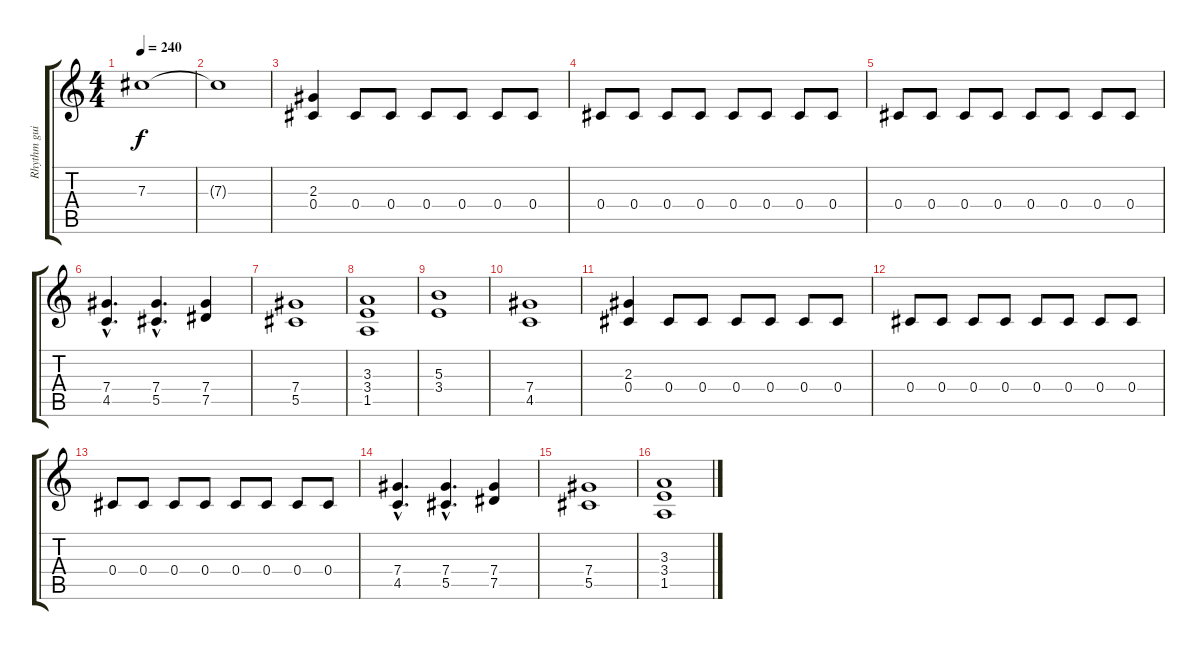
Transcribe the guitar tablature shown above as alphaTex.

\track ("Rhythm guitar" "Rhythm gui") {instrument distortionguitar}
\staff {score tabs}
\tuning (Eb4 Bb3 Gb3 Db3 Ab2 Eb2) {hide}
\ts (4 4)
\tempo 240
\clef g2
\ks c
7.3.1{dy f} |
7.3{t}.1 |
(2.3 0.4).4 0.4.8 0.4.8 0.4.8 0.4.8 0.4.8 0.4.8 |
0.4.8 0.4.8 0.4.8 0.4.8 0.4.8 0.4.8 0.4.8 0.4.8 |
0.4.8 0.4.8 0.4.8 0.4.8 0.4.8 0.4.8 0.4.8 0.4.8 |
(7.4{hac} 4.5{hac}).4{d} (7.4{hac} 5.5{hac}).4{d} (7.4 7.5).4 |
(7.4 5.5).1 |
(3.3 3.4 1.5).1 |
(5.3 3.4).1 |
(7.4 4.5).1 |
(2.3 0.4).4 0.4.8 0.4.8 0.4.8 0.4.8 0.4.8 0.4.8 |
0.4.8 0.4.8 0.4.8 0.4.8 0.4.8 0.4.8 0.4.8 0.4.8 |
0.4.8 0.4.8 0.4.8 0.4.8 0.4.8 0.4.8 0.4.8 0.4.8 |
(7.4{hac} 4.5{hac}).4{d} (7.4{hac} 5.5{hac}).4{d} (7.4 7.5).4 |
(7.4 5.5).1 |
(3.3 3.4 1.5).1
